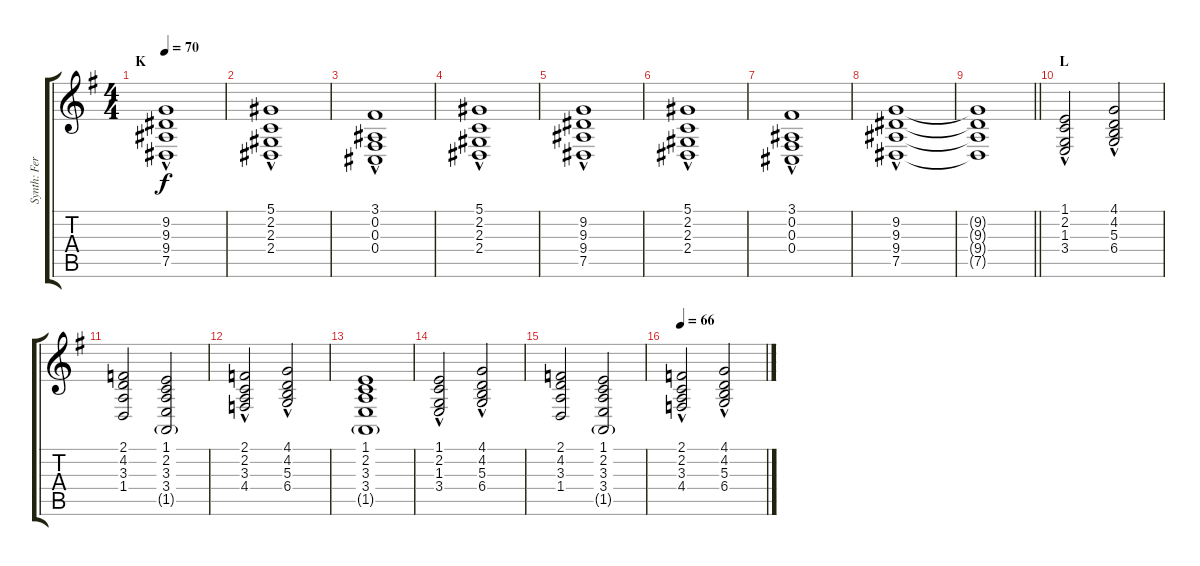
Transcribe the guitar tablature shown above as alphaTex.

\track ("Synth: Ferdy" "Synth: Fer") {instrument synthstrings1}
\staff {score tabs}
\tuning (Eb4 Bb3 Gb3 Db3 Ab2 Eb2) {hide}
\ts (4 4)
\section ("" "K")
\tempo 70
\clef g2
\ks g
(9.2{hac} 9.3{hac} 9.4{hac} 7.5{hac}).1{dy f} |
(5.1{hac} 2.2{hac} 2.3{hac} 2.4{hac}).1 |
(3.1{hac} 0.2{hac} 0.3{hac} 0.4{hac}).1 |
(5.1{hac} 2.2{hac} 2.3{hac} 2.4{hac}).1 |
(9.2{hac} 9.3{hac} 9.4{hac} 7.5{hac}).1 |
(5.1{hac} 2.2{hac} 2.3{hac} 2.4{hac}).1 |
(3.1{hac} 0.2{hac} 0.3{hac} 0.4{hac}).1 |
(9.2{hac} 9.3{hac} 9.4{hac} 7.5{hac}).1 |
\barLineRight lightlight
(9.2{t} 9.3{t} 9.4{t} 7.5{t}).1 |
\section ("" "L")
(1.1 2.2{hac} 1.3{hac} 3.4{hac}).2 (4.1{hac} 4.2 5.3{hac} 6.4{hac}).2 |
(2.1 4.2 3.3 1.4).2 (1.1 2.2 3.3 3.4 1.5{g}).2 |
(2.1{hac} 2.2 3.3{hac} 4.4{hac}).2 (4.1{hac} 4.2 5.3{hac} 6.4{hac}).2 |
(1.1 2.2 3.3 3.4 1.5{g}).1 |
(1.1 2.2{hac} 1.3{hac} 3.4{hac}).2 (4.1{hac} 4.2 5.3{hac} 6.4{hac}).2 |
(2.1 4.2 3.3 1.4).2 (1.1 2.2 3.3 3.4 1.5{g}).2 |
\tempo 66
(2.1{hac} 2.2 3.3{hac} 4.4{hac}).2 (4.1{hac} 4.2 5.3{hac} 6.4{hac}).2
